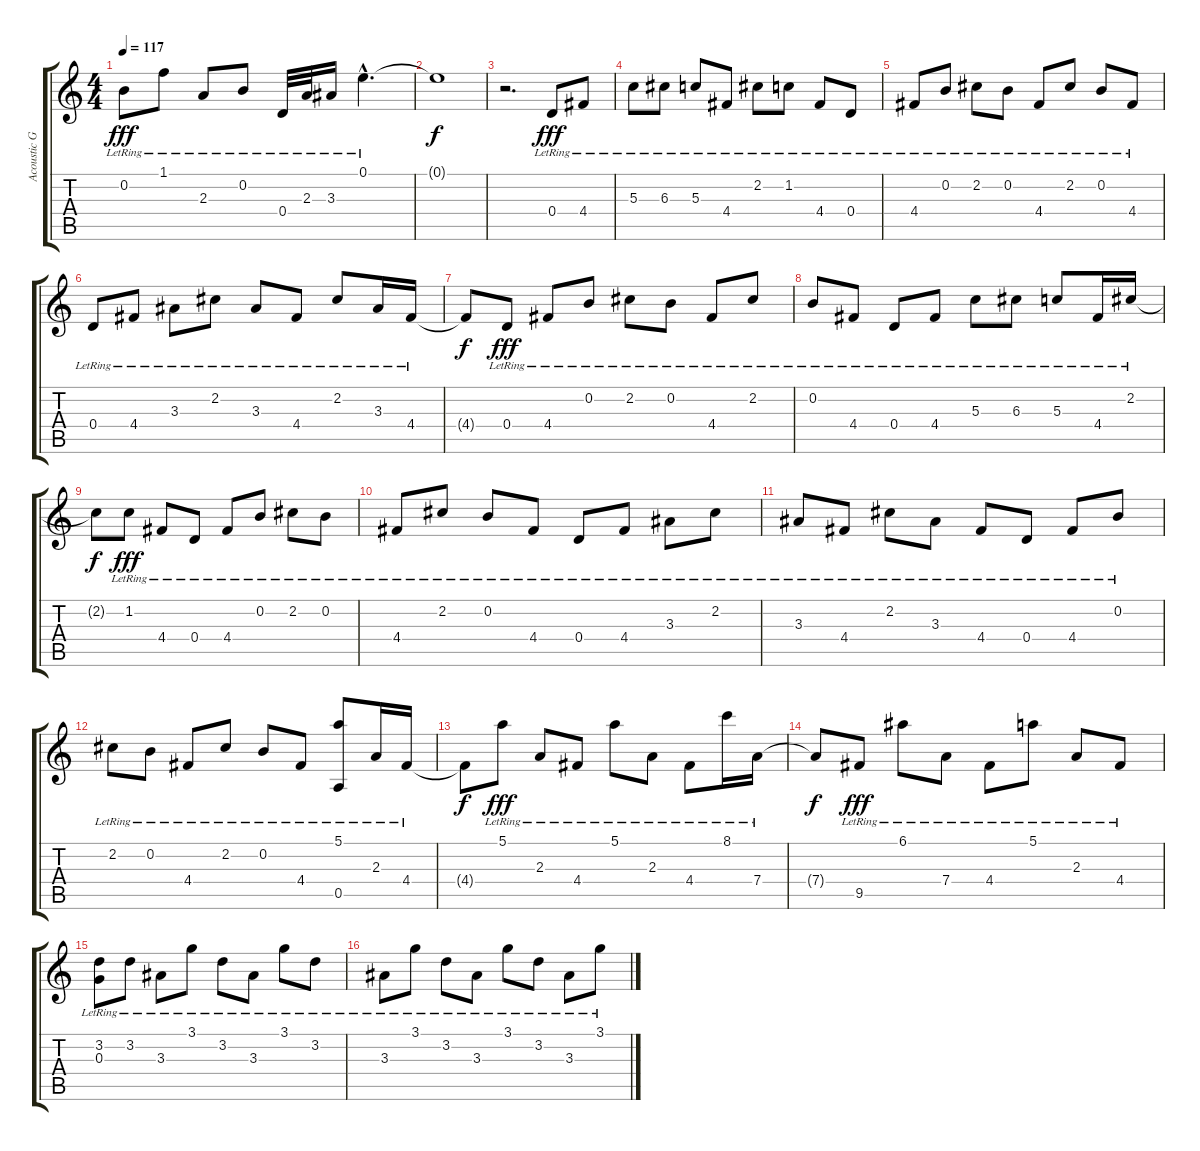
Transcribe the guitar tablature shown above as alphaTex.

\track ("Acoustic Guitar" "Acoustic G") {instrument acousticguitarsteel}
\staff {score tabs}
\tuning (E4 B3 G3 D3 A2 E2) {hide}
\ts (4 4)
\tempo 117
\clef g2
\ks c
0.2{lr}.8{dy fff} 1.1{lr}.8 2.3{lr}.8 0.2{lr}.8 0.4{lr}.32 2.3{lr}.32 3.3{lr}.16 0.1{hac lr}.4{d} |
0.1{t}.1{dy f} |
r.2{d} 0.4{lr}.8{dy fff} 4.4{lr}.8 |
5.3{lr}.8 6.3{lr}.8 5.3{lr}.8 4.4{lr}.8 2.2{lr}.8 1.2{lr}.8 4.4{lr}.8 0.4{lr}.8 |
4.4{lr}.8 0.2{lr}.8 2.2{lr}.8 0.2{lr}.8 4.4{lr}.8 2.2{lr}.8 0.2{lr}.8 4.4{lr}.8 |
0.4{lr}.8 4.4{lr}.8 3.3{lr}.8 2.2{lr}.8 3.3{lr}.8 4.4{lr}.8 2.2{lr}.8 3.3{lr}.16 4.4{lr}.16 |
4.4{t}.8{dy f} 0.4{lr}.8{dy fff} 4.4{lr}.8 0.2{lr}.8 2.2{lr}.8 0.2{lr}.8 4.4{lr}.8 2.2{lr}.8 |
0.2{lr}.8 4.4{lr}.8 0.4{lr}.8 4.4{lr}.8 5.3{lr}.8 6.3{lr}.8 5.3{lr}.8 4.4{lr}.16 2.2{lr}.16 |
2.2{t}.8{dy f} 1.2{lr}.8{dy fff} 4.4{lr}.8 0.4{lr}.8 4.4{lr}.8 0.2{lr}.8 2.2{lr}.8 0.2{lr}.8 |
4.4{lr}.8 2.2{lr}.8 0.2{lr}.8 4.4{lr}.8 0.4{lr}.8 4.4{lr}.8 3.3{lr}.8 2.2{lr}.8 |
3.3{lr}.8 4.4{lr}.8 2.2{lr}.8 3.3{lr}.8 4.4{lr}.8 0.4{lr}.8 4.4{lr}.8 0.2{lr}.8 |
2.2{lr}.8 0.2{lr}.8 4.4{lr}.8 2.2{lr}.8 0.2{lr}.8 4.4{lr}.8 (5.1{lr} 0.5{lr}).8 2.3{lr}.16 4.4{lr}.16 |
4.4{t}.8{dy f} 5.1{lr}.8{dy fff} 2.3{lr}.8 4.4{lr}.8 5.1{lr}.8 2.3{lr}.8 4.4{lr}.8 8.1{lr}.16 7.4{lr}.16 |
7.4{t}.8{dy f} 9.5{lr}.8{dy fff} 6.1{lr}.8 7.4{lr}.8 4.4{lr}.8 5.1{lr}.8 2.3{lr}.8 4.4{lr}.8 |
(3.2{lr} 0.3{lr}).8 3.2{lr}.8 3.3{lr}.8 3.1{lr}.8 3.2{lr}.8 3.3{lr}.8 3.1{lr}.8 3.2{lr}.8 |
3.3{lr}.8 3.1{lr}.8 3.2{lr}.8 3.3{lr}.8 3.1{lr}.8 3.2{lr}.8 3.3{lr}.8 3.1{lr}.8
